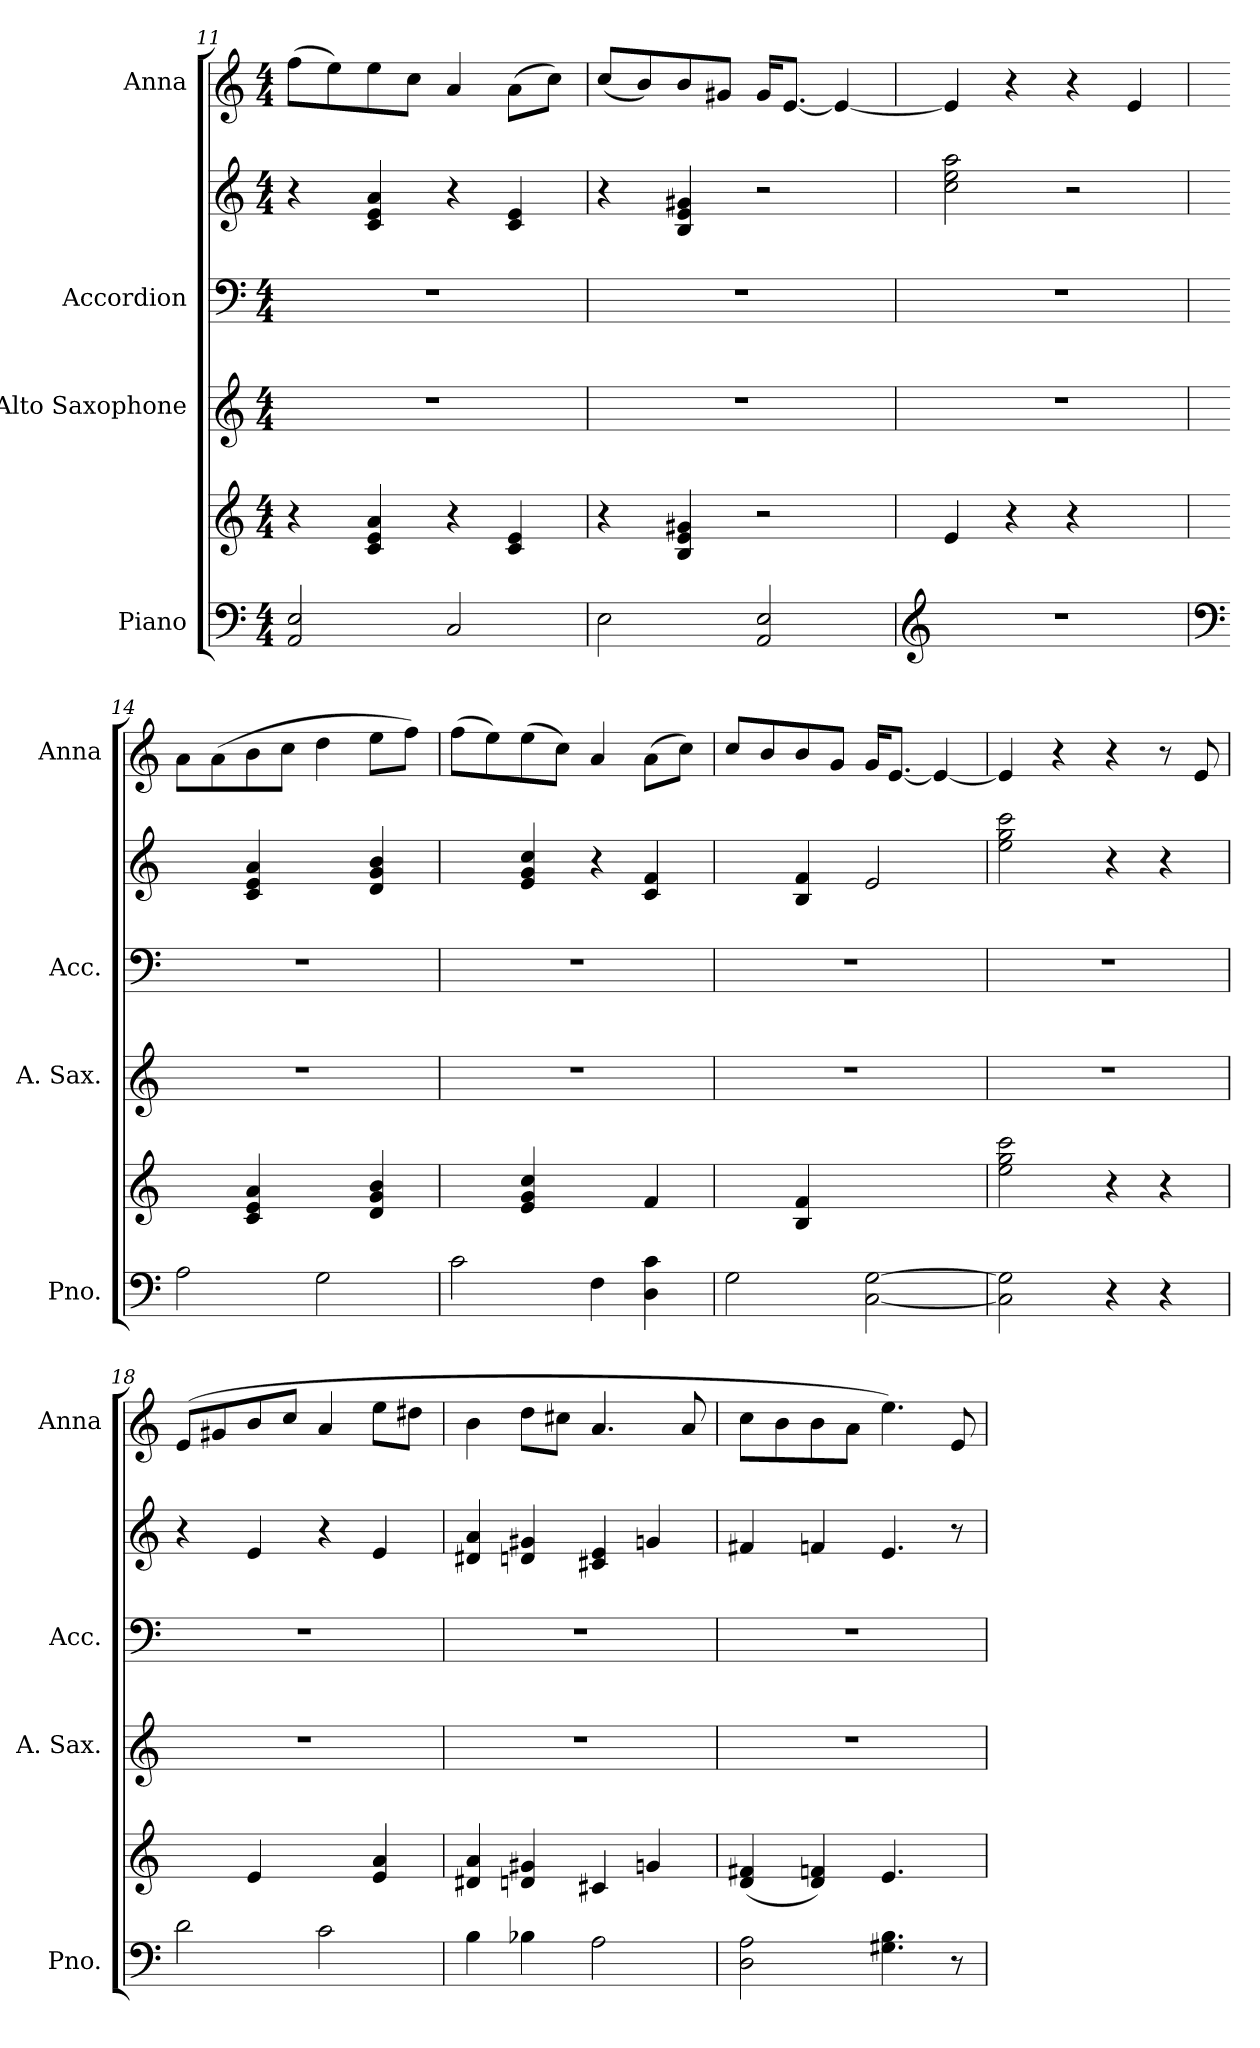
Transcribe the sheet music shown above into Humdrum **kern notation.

**kern	**kern	**kern	**kern	**kern	**kern
*part4	*part4	*part3	*part2	*part2	*part1
*staff6	*staff5	*staff4	*staff3	*staff2	*staff1
*I"Piano	*	*I"Alto Saxophone	*I"Accordion	*	*I"Anna
*I'Pno.	*	*I'A. Sax.	*I'Acc.	*	*I'Anna
*clefF4	*clefG2	*clefG2	*clefF4	*clefG2	*clefG2
*	*	*ITrd5c9	*	*	*
*k[]	*k[]	*k[b-e-a-]	*k[]	*k[]	*k[]
*M4/4	*M4/4	*M4/4	*M4/4	*M4/4	*M4/4
=11	=11	=11	=11	=11	=11
2AA/ 2E/	4r	1r	1r	4r	(>8ff\L
.	.	.	.	.	8ee\)
.	4c/ 4e/ 4a/	.	.	4c/ 4e/ 4a/	8ee\
.	.	.	.	.	8cc\J
2C/	4r	.	.	4r	4a/
.	4c/ 4e/	.	.	4c/ 4e/	(>8a\L
.	.	.	.	.	8cc\J)
=12	=12	=12	=12	=12	=12
2E\	4r	1r	1r	4r	(<8cc/L
.	.	.	.	.	8b/)
.	4B/ 4e/ 4g#X/	.	.	4B/ 4e/ 4g#X/	8b/
.	.	.	.	.	8g#X/J
2AA/ 2E/	2r	.	.	2r	16g#/KL
.	.	.	.	.	[8.e/J
.	.	.	.	.	4e/_
=13	=13	=13	=13	=13	=13
*clefG2	*	*	*	*	*
1r	4e/	1r	1r	2cc\ 2ee\ 2aa\	4e/]
.	4r	.	.	.	4r
.	4r	.	.	2r	4r
.	4ryy	.	.	.	4e/
=14	=14	=14	=14	=14	=14
*clefF4	*	*	*	*	*
2A\	4ryy	1r	1r	4ryy	8a\L
.	.	.	.	.	(>8a\
.	4c/ 4e/ 4a/	.	.	4c/ 4e/ 4a/	8b\
.	.	.	.	.	8cc\J
2G\	4ryy	.	.	4ryy	4dd\
.	4d/ 4g/ 4b/	.	.	4d/ 4g/ 4b/	8ee\L
.	.	.	.	.	8ff\J)
!!LO:PB:g=z
=15	=15	=15	=15	=15	=15
2c\	4ryy	1r	1r	4ryy	(>8ff\L
.	.	.	.	.	8ee\)
.	4e/ 4g/ 4cc/	.	.	4e/ 4g/ 4cc/	(>8ee\
.	.	.	.	.	8cc\J)
4F\	4ryy	.	.	4r	4a/
4D\ 4c\	4f/	.	.	4c/ 4f/	(>8a\L
.	.	.	.	.	8cc\J)
=16	=16	=16	=16	=16	=16
2G\	4ryy	1r	1r	4ryy	8cc/L
.	.	.	.	.	8b/
.	4B/ 4f/	.	.	4B/ 4f/	8b/
.	.	.	.	.	8g/J
[2C\ [2G\	2ryy	.	.	2e/	16g/KL
.	.	.	.	.	[8.e/J
.	.	.	.	.	4e/_
=17	=17	=17	=17	=17	=17
2C\] 2G\]	2ee\ 2gg\ 2ccc\	1r	1r	2ee\ 2gg\ 2ccc\	4e/]
.	.	.	.	.	4r
4r	4r	.	.	4r	4r
4r	4r	.	.	4r	8r
.	.	.	.	.	8e/
=18	=18	=18	=18	=18	=18
2d\	4ryy	1r	1r	4r	(>8e/L
.	.	.	.	.	8g#X/
.	4e/	.	.	4e/	8b/
.	.	.	.	.	8cc/J
2c\	4ryy	.	.	4r	4a/
.	4e/ 4a/	.	.	4e/	8ee\L
.	.	.	.	.	8dd#X\J
=19	=19	=19	=19	=19	=19
4B\	4d#X/ 4a/	1r	1r	4d#X/ 4a/	4b\
4B-X\	4dn/ 4g#X/	.	.	4dn/ 4g#X/	8dd\L
.	.	.	.	.	8cc#X\J
2A\	4c#X/	.	.	4c#X/ 4e/	4.a/
.	4gn/	.	.	4gn/	.
.	.	.	.	.	8a/
!!LO:LB:g=z
=20	=20	=20	=20	=20	=20
2D\ 2A\	(<4d/ 4f#X/	1r	1r	4f#X/	8cc\L
.	.	.	.	.	8b\
.	4d/ 4fn/)	.	.	4fn/	8b\
.	.	.	.	.	8a\J
4.G#X\ 4.B\	4.e/	.	.	4.e/	4.ee\)
8r	8ryy	.	.	8r	8e/
=	=	=	=	=	=
*-	*-	*-	*-	*-	*-
